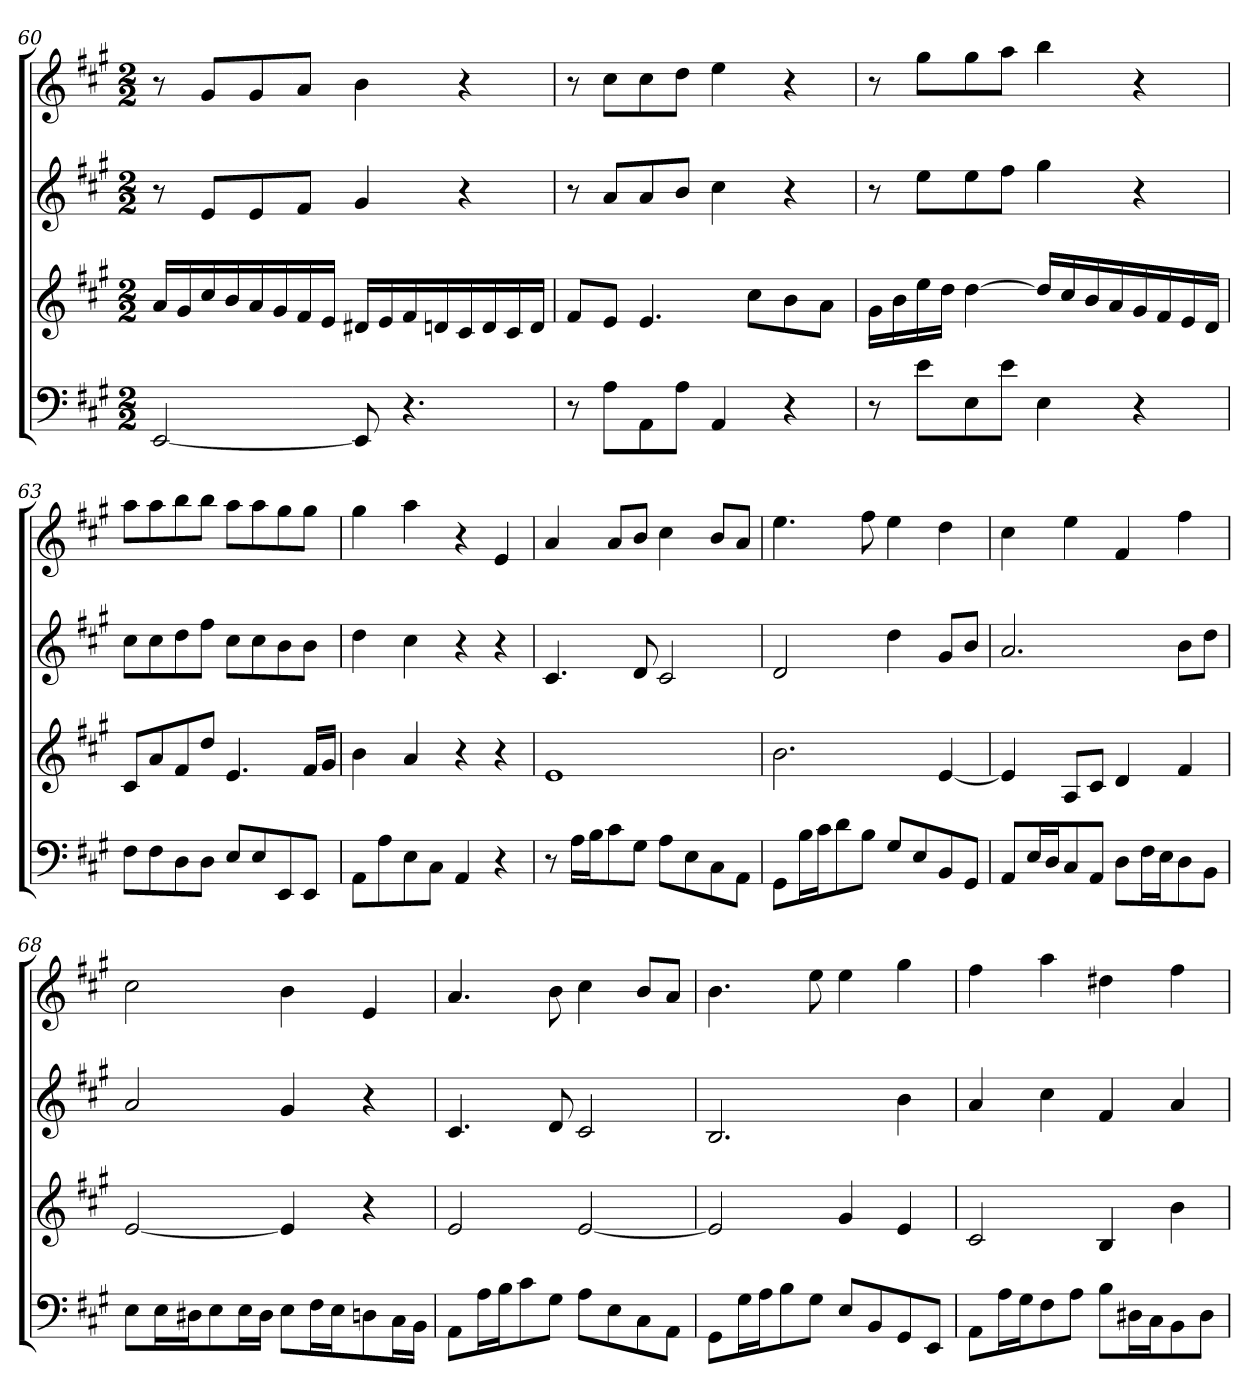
**kern	**kern	**kern	**kern
*part4	*part3	*part2	*part1
*staff4	*staff3	*staff2	*staff1
*k[f#c#g#]	*k[f#c#g#]	*k[f#c#g#]	*k[f#c#g#]
*A:	*A:	*A:	*A:
*M2/2	*M2/2	*M2/2	*M2/2
=60	=60	=60	=60
[2EE	16aLL	8r	8r
.	16g#	.	.
.	16cc#	8eL	8g#L
.	16b	.	.
.	16a	8e	8g#
.	16g#	.	.
.	16f#	8f#J	8aJ
.	16eJJ	.	.
8EE]	16d#XLL	4g#	4b
.	16e	.	.
4.r	16f#	.	.
.	16dn	.	.
.	16c#	4r	4r
.	16d	.	.
.	16c#	.	.
.	16dJJ	.	.
=61	=61	=61	=61
8r	8f#L	8r	8r
8AL	8eJ	8aL	8cc#L
8AA	4.e	8a	8cc#
8AJ	.	8bJ	8ddJ
4AA	.	4cc#	4ee
.	8cc#L	.	.
4r	8b	4r	4r
.	8aJ	.	.
=62	=62	=62	=62
8r	16g#LL	8r	8r
.	16b	.	.
8eL	16ee	8eeL	8gg#L
.	16ddJJ	.	.
8E	[4dd	8ee	8gg#
8eJ	.	8ff#J	8aaJ
4E	16ddLL]	4gg#	4bb
.	16cc#	.	.
.	16b	.	.
.	16a	.	.
4r	16g#	4r	4r
.	16f#	.	.
.	16e	.	.
.	16dJJ	.	.
=63	=63	=63	=63
8F#L	8c#L	8cc#L	8aaL
8F#	8a	8cc#	8aa
8D	8f#	8dd	8bb
8DJ	8ddJ	8ff#J	8bbJ
8EL	4.e	8cc#L	8aaL
8E	.	8cc#	8aa
8EE	.	8b	8gg#
8EEJ	16f#LL	8bJ	8gg#J
.	16g#JJ	.	.
=64	=64	=64	=64
8AAL	4b	4dd	4gg#
8A	.	.	.
8E	4a	4cc#	4aa
8C#J	.	.	.
4AA	4r	4r	4r
4r	4r	4r	4e
=65	=65	=65	=65
8r	1e	4.c#	4a
16ALL	.	.	.
16BJ	.	.	.
8c#	.	.	8aL
8G#J	.	8d	8bJ
8AL	.	2c#	4cc#
8E	.	.	.
8C#	.	.	8bL
8AAJ	.	.	8aJ
=66	=66	=66	=66
8GG#L	2.b	2d	4.ee
16BL	.	.	.
16c#J	.	.	.
8d	.	.	.
8BJ	.	.	8ff#
8G#L	.	4dd	4ee
8E	.	.	.
8BB	[4e	8g#L	4dd
8GG#J	.	8bJ	.
=67	=67	=67	=67
8AAL	4e]	2.a	4cc#
16EL	.	.	.
16DJ	.	.	.
8C#	8AL	.	4ee
8AAJ	8c#J	.	.
8DL	4d	.	4f#
16F#L	.	.	.
16EJ	.	.	.
8D	4f#	8bL	4ff#
8BBJ	.	8ddJ	.
=68	=68	=68	=68
8EL	[2e	2a	2cc#
16EL	.	.	.
16D#XJ	.	.	.
8E	.	.	.
16EL	.	.	.
16D#JJ	.	.	.
8EL	4e]	4g#	4b
16F#L	.	.	.
16EJ	.	.	.
8Dn	4r	4r	4e
16C#L	.	.	.
16BBJJ	.	.	.
=69	=69	=69	=69
8AAL	2e	4.c#	4.a
16AL	.	.	.
16BJ	.	.	.
8c#	.	.	.
8G#J	.	8d	8b
8AL	[2e	2c#	4cc#
8E	.	.	.
8C#	.	.	8bL
8AAJ	.	.	8aJ
=70	=70	=70	=70
8GG#L	2e]	2.B	4.b
16G#L	.	.	.
16AJ	.	.	.
8B	.	.	.
8G#J	.	.	8ee
8EL	4g#	.	4ee
8BB	.	.	.
8GG#	4e	4b	4gg#
8EEJ	.	.	.
=71	=71	=71	=71
8AAL	2c#	4a	4ff#
16AL	.	.	.
16G#J	.	.	.
8F#	.	4cc#	4aa
8AJ	.	.	.
8BL	4B	4f#	4dd#X
16D#XL	.	.	.
16C#J	.	.	.
8BB	4b	4a	4ff#
8D#J	.	.	.
=	=	=	=
*-	*-	*-	*-
